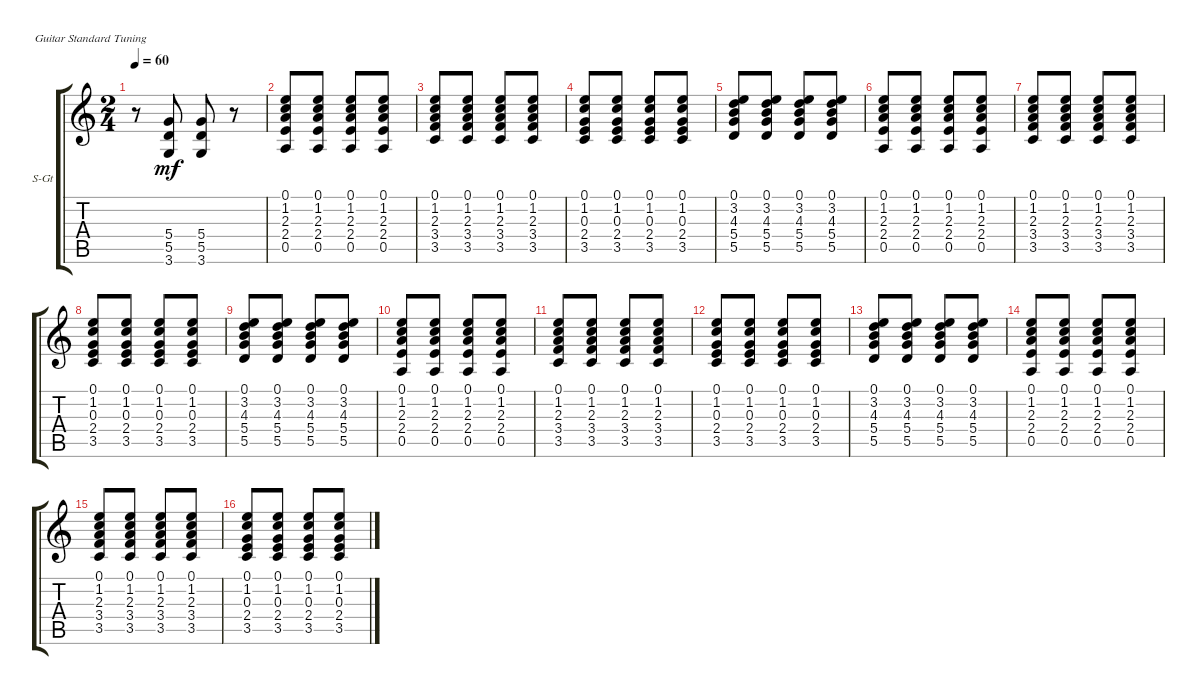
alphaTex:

\defaultSystemsLayout 4
\bracketExtendMode groupsimilarinstruments
\firstSystemTrackNameOrientation horizontal
\otherSystemsTrackNameOrientation horizontal
\track ("Steel Guitar" "S-Gt") {instrument acousticguitarsteel}
\staff {score tabs}
\tuning (E4 B3 G3 D3 A2 E2)
\ts (2 4)
\tempo 60
\clef g2
\ks aminor
r.8{dy mf} (3.6 5.5 5.4).8 (3.6 5.5 5.4).8 r.8 |
(0.5 2.4 2.3 1.2 0.1).8 (0.5 2.4 2.3 1.2 0.1).8 (0.5 2.4 2.3 1.2 0.1).8 (0.5 2.4 2.3 1.2 0.1).8 |
(3.5 3.4 2.3 1.2 0.1).8 (3.5 3.4 2.3 1.2 0.1).8 (3.5 3.4 2.3 1.2 0.1).8 (3.5 3.4 2.3 1.2 0.1).8 |
(3.5 2.4 0.3 1.2 0.1).8 (3.5 2.4 0.3 1.2 0.1).8 (3.5 2.4 0.3 1.2 0.1).8 (3.5 2.4 0.3 1.2 0.1).8 |
(5.5 5.4 4.3 3.2 0.1).8 (5.5 5.4 4.3 3.2 0.1).8 (5.5 5.4 4.3 3.2 0.1).8 (5.5 5.4 4.3 3.2 0.1).8 |
(0.5 2.4 2.3 1.2 0.1).8 (0.5 2.4 2.3 1.2 0.1).8 (0.5 2.4 2.3 1.2 0.1).8 (0.5 2.4 2.3 1.2 0.1).8 |
(3.5 3.4 2.3 1.2 0.1).8 (3.5 3.4 2.3 1.2 0.1).8 (3.5 3.4 2.3 1.2 0.1).8 (3.5 3.4 2.3 1.2 0.1).8 |
(3.5 2.4 0.3 1.2 0.1).8 (3.5 2.4 0.3 1.2 0.1).8 (3.5 2.4 0.3 1.2 0.1).8 (3.5 2.4 0.3 1.2 0.1).8 |
(5.5 5.4 4.3 3.2 0.1).8 (5.5 5.4 4.3 3.2 0.1).8 (5.5 5.4 4.3 3.2 0.1).8 (5.5 5.4 4.3 3.2 0.1).8 |
(0.5 2.4 2.3 1.2 0.1).8 (0.5 2.4 2.3 1.2 0.1).8 (0.5 2.4 2.3 1.2 0.1).8 (0.5 2.4 2.3 1.2 0.1).8 |
(3.5 3.4 2.3 1.2 0.1).8 (3.5 3.4 2.3 1.2 0.1).8 (3.5 3.4 2.3 1.2 0.1).8 (3.5 3.4 2.3 1.2 0.1).8 |
(3.5 2.4 0.3 1.2 0.1).8 (3.5 2.4 0.3 1.2 0.1).8 (3.5 2.4 0.3 1.2 0.1).8 (3.5 2.4 0.3 1.2 0.1).8 |
(5.5 5.4 4.3 3.2 0.1).8 (5.5 5.4 4.3 3.2 0.1).8 (5.5 5.4 4.3 3.2 0.1).8 (5.5 5.4 4.3 3.2 0.1).8 |
(0.5 2.4 2.3 1.2 0.1).8 (0.5 2.4 2.3 1.2 0.1).8 (0.5 2.4 2.3 1.2 0.1).8 (0.5 2.4 2.3 1.2 0.1).8 |
(3.5 3.4 2.3 1.2 0.1).8 (3.5 3.4 2.3 1.2 0.1).8 (3.5 3.4 2.3 1.2 0.1).8 (3.5 3.4 2.3 1.2 0.1).8 |
(3.5 2.4 0.3 1.2 0.1).8 (3.5 2.4 0.3 1.2 0.1).8 (3.5 2.4 0.3 1.2 0.1).8 (3.5 2.4 0.3 1.2 0.1).8
